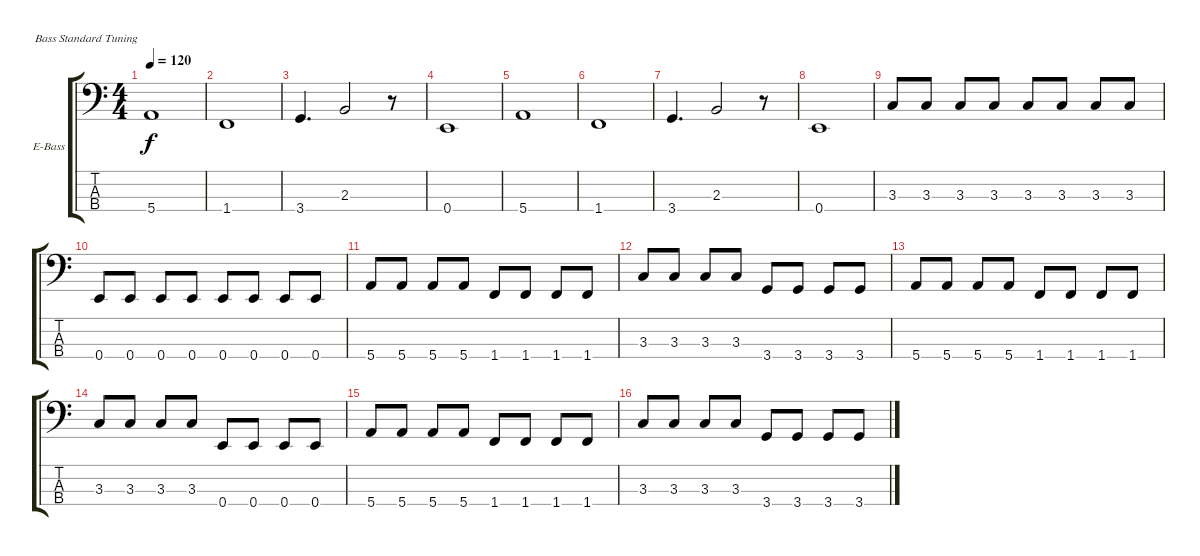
\bracketExtendMode groupsimilarinstruments
\firstSystemTrackNameOrientation horizontal
\otherSystemsTrackNameOrientation horizontal
\track ("Electric Bass" "E-Bass") {instrument electricbassfinger}
\staff {score tabs}
\tuning (G2 D2 A1 E1)
\ts (4 4)
\tempo 120
\clef f4
\ks c
5.4.1{dy f} |
1.4.1 |
3.4.4{d} 2.3.2 r.8 |
0.4.1 |
5.4.1 |
1.4.1 |
3.4.4{d} 2.3.2 r.8 |
0.4.1 |
3.3.8 3.3.8 3.3.8 3.3.8 3.3.8 3.3.8 3.3.8 3.3.8 |
0.4.8 0.4.8 0.4.8 0.4.8 0.4.8 0.4.8 0.4.8 0.4.8 |
5.4.8 5.4.8 5.4.8 5.4.8 1.4.8 1.4.8 1.4.8 1.4.8 |
3.3.8 3.3.8 3.3.8 3.3.8 3.4.8 3.4.8 3.4.8 3.4.8 |
5.4.8 5.4.8 5.4.8 5.4.8 1.4.8 1.4.8 1.4.8 1.4.8 |
3.3.8 3.3.8 3.3.8 3.3.8 0.4.8 0.4.8 0.4.8 0.4.8 |
5.4.8 5.4.8 5.4.8 5.4.8 1.4.8 1.4.8 1.4.8 1.4.8 |
3.3.8 3.3.8 3.3.8 3.3.8 3.4.8 3.4.8 3.4.8 3.4.8
